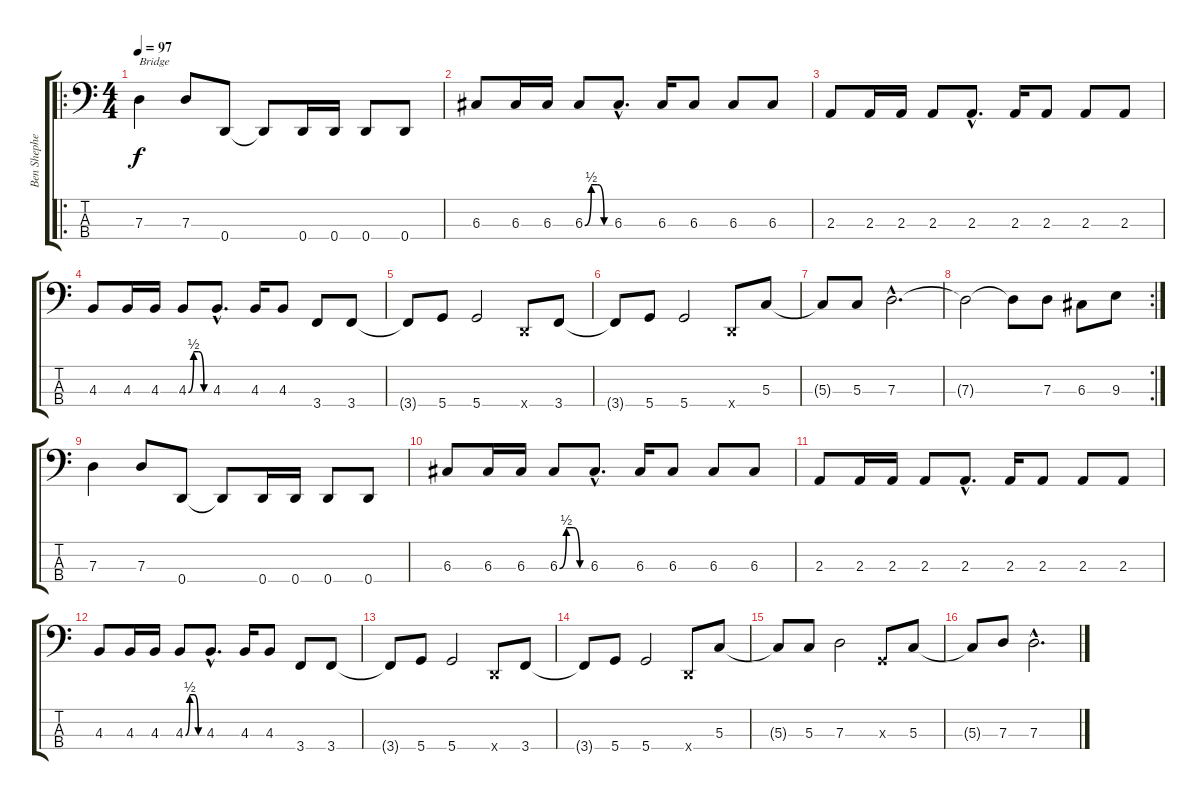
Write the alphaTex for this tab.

\track ("Ben Shepherd" "Ben Shephe") {instrument electricbassfinger}
\staff {score tabs}
\tuning (G2 D2 G1 D1) {hide}
\ro
\ts (4 4)
\tempo 97
\clef f4
\ks c
7.3.4{txt "Bridge" dy f} 7.3.8 0.4.8 0.4{t}.8 0.4.16 0.4.16 0.4.8 0.4.8 |
6.3.8 6.3.16 6.3.16 6.3{be (custom 0 0 15 2 30 2 45 0 60 0)}.8 6.3{hac}.8{d} 6.3.16 6.3.8 6.3.8 6.3.8 |
2.3.8 2.3.16 2.3.16 2.3.8 2.3{hac}.8{d} 2.3.16 2.3.8 2.3.8 2.3.8 |
4.3.8 4.3.16 4.3.16 4.3{be (custom 0 0 15 2 30 2 45 0 60 0)}.8 4.3{hac}.8{d} 4.3.16 4.3.8 3.4.8 3.4.8 |
3.4{t}.8 5.4.8 5.4.2 0.4{x}.8 3.4.8 |
3.4{t}.8 5.4.8 5.4.2 0.4{x}.8 5.3.8 |
5.3{t}.8 5.3.8 7.3{hac}.2{d} |
\rc 2
7.3{t}.2 7.3{t}.8 7.3.8 6.3.8 9.3.8 |
7.3.4 7.3.8 0.4.8 0.4{t}.8 0.4.16 0.4.16 0.4.8 0.4.8 |
6.3.8 6.3.16 6.3.16 6.3{be (custom 0 0 15 2 30 2 45 0 60 0)}.8 6.3{hac}.8{d} 6.3.16 6.3.8 6.3.8 6.3.8 |
2.3.8 2.3.16 2.3.16 2.3.8 2.3{hac}.8{d} 2.3.16 2.3.8 2.3.8 2.3.8 |
4.3.8 4.3.16 4.3.16 4.3{be (custom 0 0 15 2 30 2 45 0 60 0)}.8 4.3{hac}.8{d} 4.3.16 4.3.8 3.4.8 3.4.8 |
3.4{t}.8 5.4.8 5.4.2 0.4{x}.8 3.4.8 |
3.4{t}.8 5.4.8 5.4.2 0.4{x}.8 5.3.8 |
5.3{t}.8 5.3.8 7.3.2 0.3{x}.8 5.3.8 |
5.3{t}.8 7.3.8 7.3{hac}.2{d}
